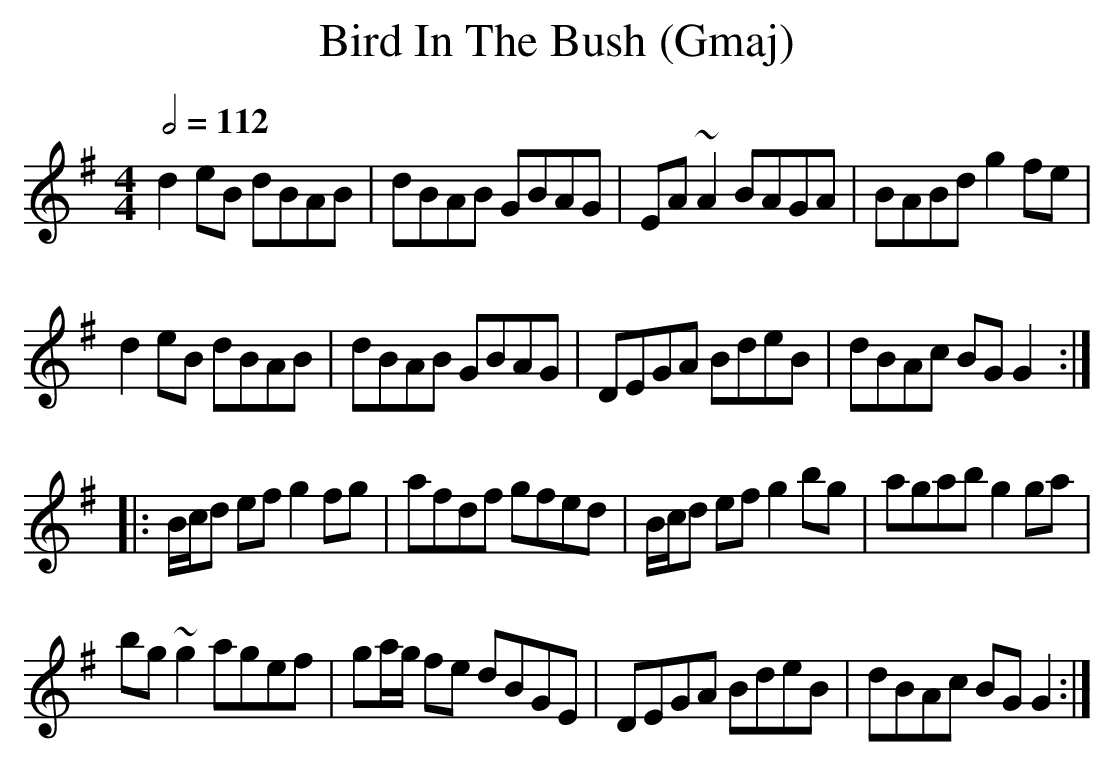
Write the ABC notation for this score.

X:1
T:Bird In The Bush (Gmaj)
Q:1/2=112
M:4/4
L:1/8
K:Gmaj
d2eB dBAB|dBAB GBAG|EA~A2 BAGA|BABd g2fe|
d2eB dBAB|dBAB GBAG|DEGA BdeB|dBAc BGG2:|
|:B/c/d ef g2fg|afdf gfed|B/c/d ef g2bg|agab g2ga|
bg~g2 agef|ga/g/ fe dBGE|DEGA BdeB|dBAc BGG2:|
